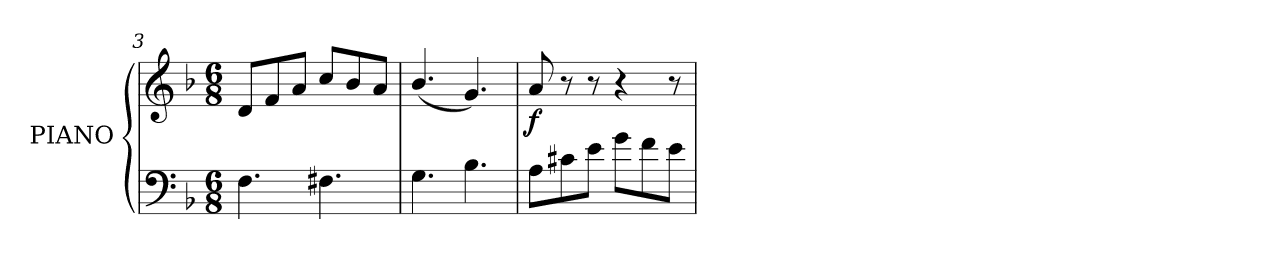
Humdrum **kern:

**kern	**kern	**dynam
*part1	*part1	*part1
*staff2	*staff1	*staff1/2
*I"PIANO	*	*
*I'Pno.	*	*
*clefF4	*clefG2	*
*k[b-]	*k[b-]	*
*M6/8	*M6/8	*
=3	=3	=3
4.F\	8d/L	.
.	8f/	.
.	8a/J	.
4.F#X\	8cc/L	.
.	8b-/	.
.	8a/J	.
=4	=4	=4
4.G\	(<4.b-/	.
4.B-\	4.g/)	.
=5	=5	=5
!	!	!LO:DY:b
8A\L	8a/	f
8c#X\	8r	.
8e\J	8r	.
8g\L	4r	.
8f\	.	.
8e\J	8r	.
=	=	=
*-	*-	*-
